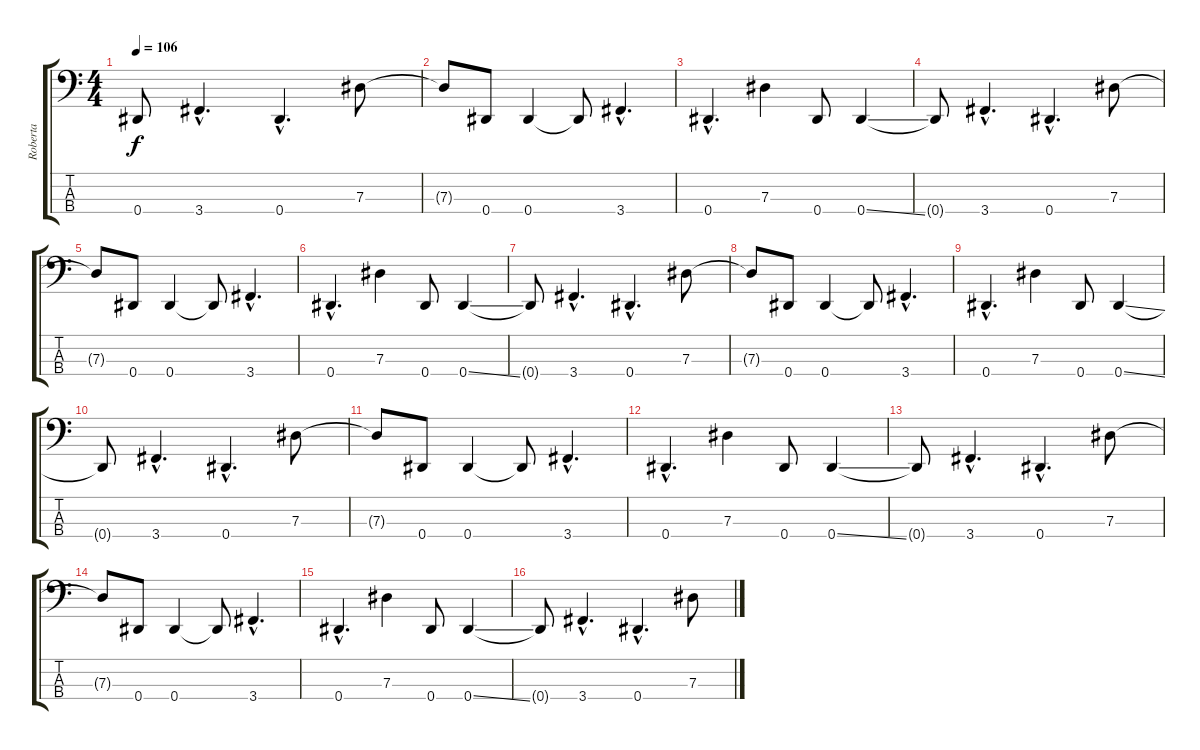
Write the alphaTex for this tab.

\track ("Roberta" "Roberta") {instrument electricbassfinger}
\staff {score tabs}
\tuning (Gb2 Db2 Ab1 Eb1) {hide}
\ts (4 4)
\tempo 106
\clef f4
\ks c
0.4{t}.8{dy f} 3.4{hac}.4{d} 0.4{hac}.4{d} 7.3.8 |
7.3{t}.8 0.4.8 0.4.4 0.4{t}.8 3.4{hac}.4{d} |
0.4{hac}.4{d} 7.3.4 0.4.8 0.4{ss}.4 |
0.4{t}.8 3.4{hac}.4{d} 0.4{hac}.4{d} 7.3.8 |
7.3{t}.8 0.4.8 0.4.4 0.4{t}.8 3.4{hac}.4{d} |
0.4{hac}.4{d} 7.3.4 0.4.8 0.4{ss}.4 |
0.4{t}.8 3.4{hac}.4{d} 0.4{hac}.4{d} 7.3.8 |
7.3{t}.8 0.4.8 0.4.4 0.4{t}.8 3.4{hac}.4{d} |
0.4{hac}.4{d} 7.3.4 0.4.8 0.4{ss}.4 |
0.4{t}.8 3.4{hac}.4{d} 0.4{hac}.4{d} 7.3.8 |
7.3{t}.8 0.4.8 0.4.4 0.4{t}.8 3.4{hac}.4{d} |
0.4{hac}.4{d} 7.3.4 0.4.8 0.4{ss}.4 |
0.4{t}.8 3.4{hac}.4{d} 0.4{hac}.4{d} 7.3.8 |
7.3{t}.8 0.4.8 0.4.4 0.4{t}.8 3.4{hac}.4{d} |
0.4{hac}.4{d} 7.3.4 0.4.8 0.4{ss}.4 |
0.4{t}.8 3.4{hac}.4{d} 0.4{hac}.4{d} 7.3.8
